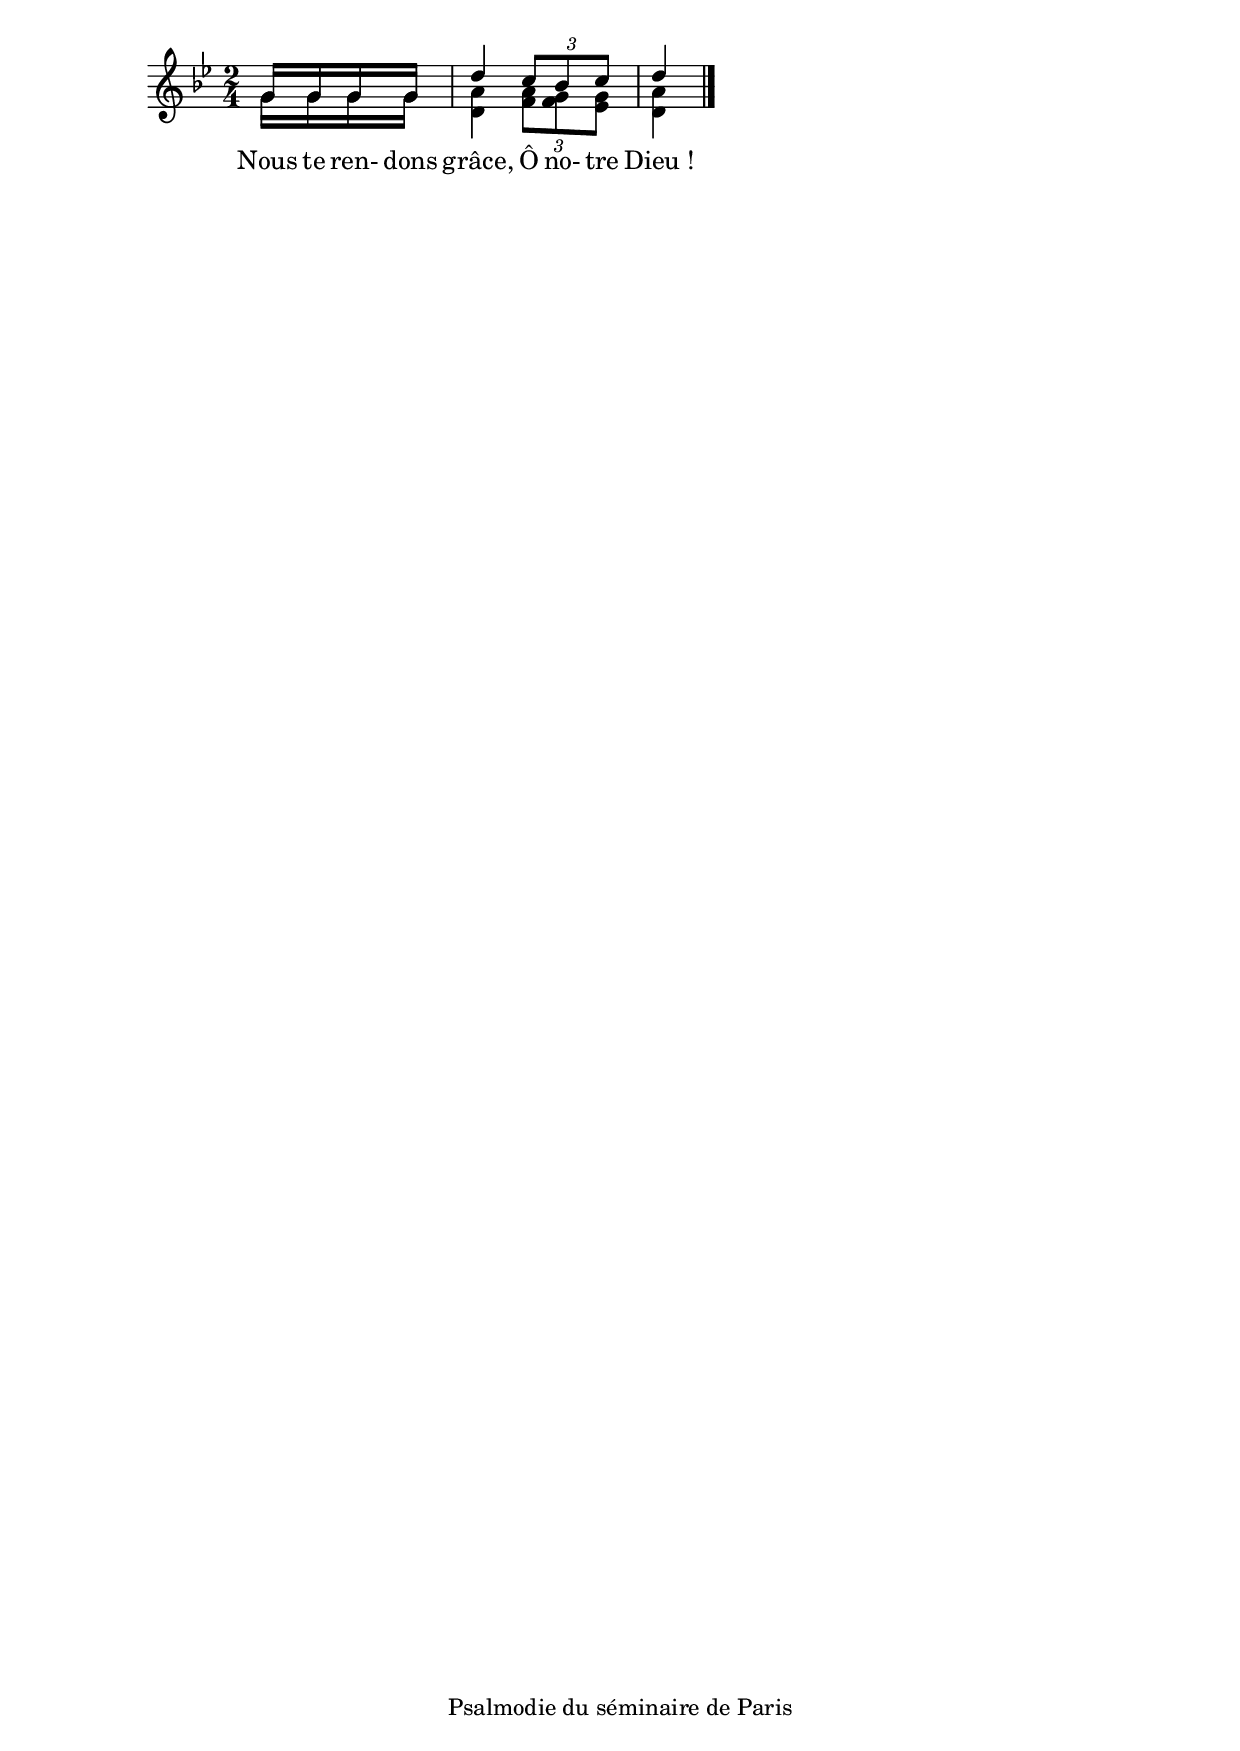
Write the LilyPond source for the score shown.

\version "2.20.0"
\language "italiano"

\header {
  %title = "Cantique du Nouveau Testament 10"
  %tagline = ##f
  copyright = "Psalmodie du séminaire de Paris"
}

armure = { \key sol \minor \time 2/4  \partial 4}

Soprane = \relative { sol'16 sol sol sol | re'4       \tuplet 3/2 {do8       sib       do}        | re4         \bar "|." }
Baryton = \relative { sol'16 sol sol sol | <re la'>4  \tuplet 3/2 {<fa la>8  <fa sol>  <mib sol>} | <re la'>4   \bar "|." }

Refrain =
\lyricmode { Nous te ren- dons grâce, Ô no- tre Dieu ! }

\score {
  \new ChoirStaff <<
  \new Staff <<
  \armure
  \new Voice = "Soprane"  { \voiceOne  \Soprane }
  \new Voice = "Baryton" { \voiceTwo \Baryton }
  \new Lyrics \lyricsto "Soprane" { \Refrain   }
  >>
  >>
}